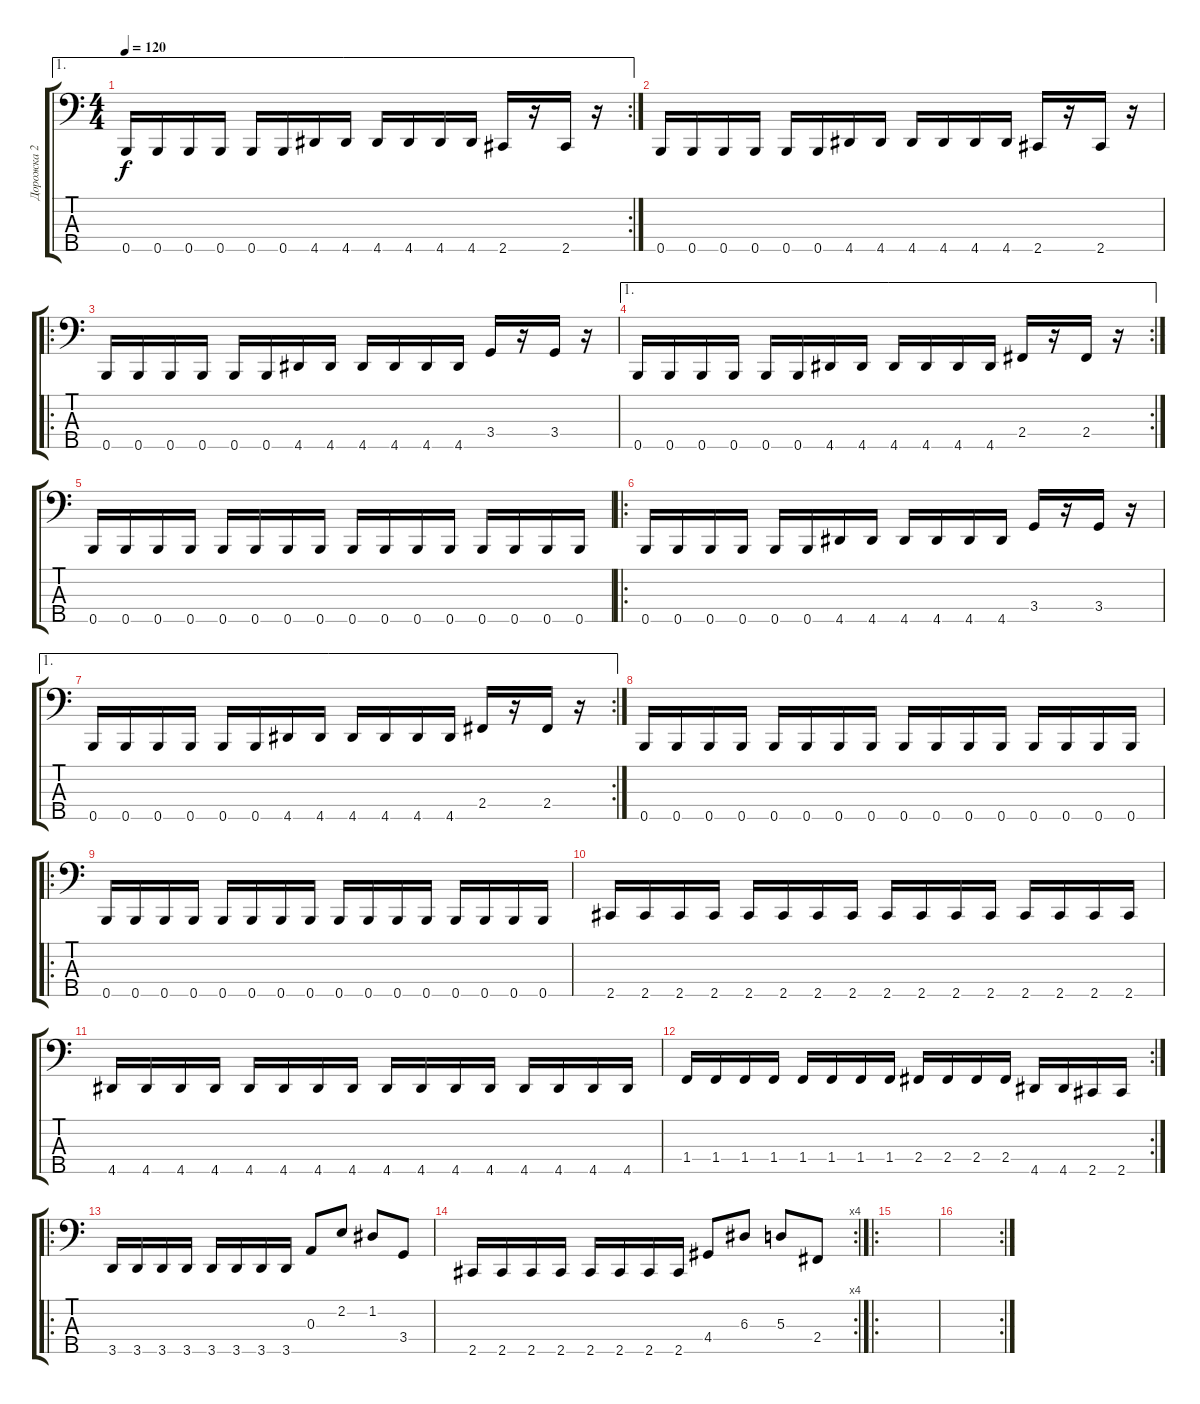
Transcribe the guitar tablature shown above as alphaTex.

\track ("Дорожка 2" "Дорожка 2") {instrument electricbassfinger}
\staff {score tabs}
\tuning (G2 D2 A1 E1 B0) {hide}
\ae 1
\rc 2
\ts (4 4)
\tempo 120
\clef f4
\ks c
0.5.16{dy f} 0.5.16 0.5.16 0.5.16 0.5.16 0.5.16 4.5.16 4.5.16 4.5.16 4.5.16 4.5.16 4.5.16 2.5.16 r.16 2.5.16 r.16 |
0.5.16 0.5.16 0.5.16 0.5.16 0.5.16 0.5.16 4.5.16 4.5.16 4.5.16 4.5.16 4.5.16 4.5.16 2.5.16 r.16 2.5.16 r.16 |
\ro
0.5.16 0.5.16 0.5.16 0.5.16 0.5.16 0.5.16 4.5.16 4.5.16 4.5.16 4.5.16 4.5.16 4.5.16 3.4.16 r.16 3.4.16 r.16 |
\ae 1
\rc 2
0.5.16 0.5.16 0.5.16 0.5.16 0.5.16 0.5.16 4.5.16 4.5.16 4.5.16 4.5.16 4.5.16 4.5.16 2.4.16 r.16 2.4.16 r.16 |
0.5.16 0.5.16 0.5.16 0.5.16 0.5.16 0.5.16 0.5.16 0.5.16 0.5.16 0.5.16 0.5.16 0.5.16 0.5.16 0.5.16 0.5.16 0.5.16 |
\ro
0.5.16 0.5.16 0.5.16 0.5.16 0.5.16 0.5.16 4.5.16 4.5.16 4.5.16 4.5.16 4.5.16 4.5.16 3.4.16 r.16 3.4.16 r.16 |
\ae 1
\rc 2
0.5.16 0.5.16 0.5.16 0.5.16 0.5.16 0.5.16 4.5.16 4.5.16 4.5.16 4.5.16 4.5.16 4.5.16 2.4.16 r.16 2.4.16 r.16 |
0.5.16 0.5.16 0.5.16 0.5.16 0.5.16 0.5.16 0.5.16 0.5.16 0.5.16 0.5.16 0.5.16 0.5.16 0.5.16 0.5.16 0.5.16 0.5.16 |
\ro
0.5.16 0.5.16 0.5.16 0.5.16 0.5.16 0.5.16 0.5.16 0.5.16 0.5.16 0.5.16 0.5.16 0.5.16 0.5.16 0.5.16 0.5.16 0.5.16 |
2.5.16 2.5.16 2.5.16 2.5.16 2.5.16 2.5.16 2.5.16 2.5.16 2.5.16 2.5.16 2.5.16 2.5.16 2.5.16 2.5.16 2.5.16 2.5.16 |
4.5.16 4.5.16 4.5.16 4.5.16 4.5.16 4.5.16 4.5.16 4.5.16 4.5.16 4.5.16 4.5.16 4.5.16 4.5.16 4.5.16 4.5.16 4.5.16 |
\rc 2
1.4.16 1.4.16 1.4.16 1.4.16 1.4.16 1.4.16 1.4.16 1.4.16 2.4.16 2.4.16 2.4.16 2.4.16 4.5.16 4.5.16 2.5.16 2.5.16 |
\ro
3.5.16 3.5.16 3.5.16 3.5.16 3.5.16 3.5.16 3.5.16 3.5.16 0.3.8 2.2.8 1.2.8 3.4.8 |
\rc 4
2.5.16 2.5.16 2.5.16 2.5.16 2.5.16 2.5.16 2.5.16 2.5.16 4.4.8 6.3.8 5.3.8 2.4.8 |
\ro
|
\rc 2
